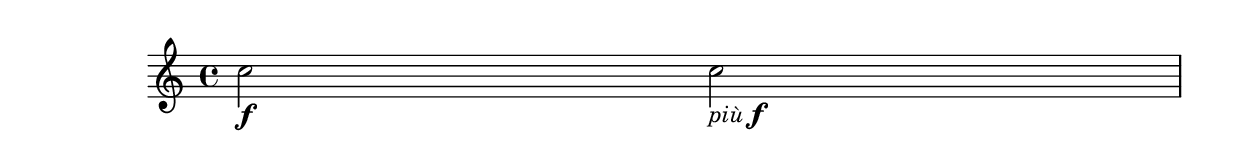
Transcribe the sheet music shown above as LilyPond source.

%% Combining a time signature glyph
%% see also http://www.lilypond.org/doc/v2.18/Documentation/snippets/expressive-marks#expressive-marks-combining-dynamics-with-markup-texts


piuF = \markup { \italic più \dynamic f }

\layout { ragged-right = ##f }

\relative c'' {
  c2\f c-\piuF
}
